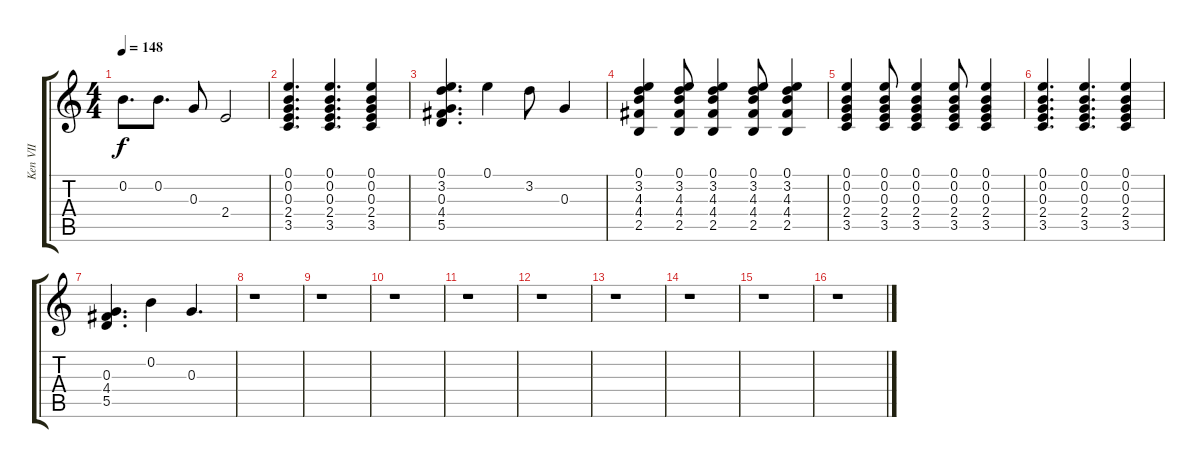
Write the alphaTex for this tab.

\track ("Ken VII" "Ken VII") {instrument electricguitarjazz}
\staff {score tabs}
\tuning (E4 B3 G3 D3 A2 E2) {hide}
\ts (4 4)
\tempo 148
\clef g2
\ks c
0.2.8{d dy f} 0.2.8{d} 0.3.8 2.4.2 |
(0.1 0.2 0.3 2.4 3.5).4{d} (0.1 0.2 0.3 2.4 3.5).4{d} (0.1 0.2 0.3 2.4 3.5).4 |
(0.1 3.2 0.3 4.4 5.5).4{d} 0.1.4 3.2.8 0.3.4 |
(0.1 3.2 4.3 4.4 2.5).4 (0.1 3.2 4.3 4.4 2.5).8 (0.1 3.2 4.3 4.4 2.5).4 (0.1 3.2 4.3 4.4 2.5).8 (0.1 3.2 4.3 4.4 2.5).4 |
(0.1 0.2 0.3 2.4 3.5).4 (0.1 0.2 0.3 2.4 3.5).8 (0.1 0.2 0.3 2.4 3.5).4 (0.1 0.2 0.3 2.4 3.5).8 (0.1 0.2 0.3 2.4 3.5).4 |
(0.1 0.2 0.3 2.4 3.5).4{d} (0.1 0.2 0.3 2.4 3.5).4{d} (0.1 0.2 0.3 2.4 3.5).4 |
(0.3 4.4 5.5).4{d} 0.2.4 0.3.4{d} |
r.1 |
r.1 |
r.1 |
r.1 |
r.1 |
r.1 |
r.1 |
r.1 |
r.1
